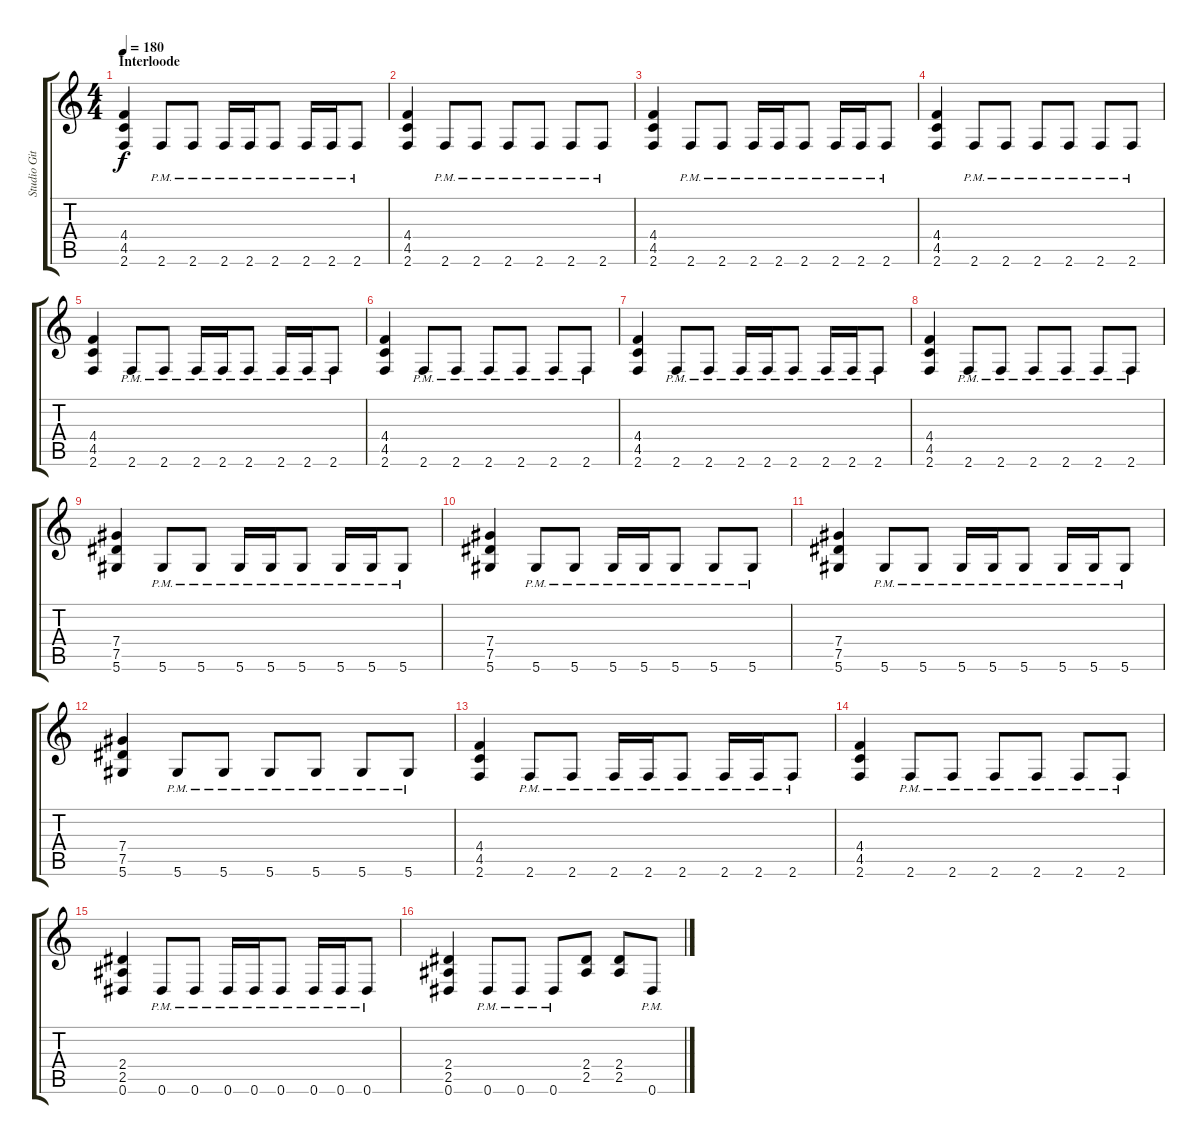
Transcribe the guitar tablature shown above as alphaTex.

\track ("Studio Gitara" "Studio Git") {instrument distortionguitar}
\staff {score tabs}
\tuning (Eb4 Bb3 Gb3 Db3 Ab2 Eb2) {hide}
\ts (4 4)
\section ("" "Interloode")
\tempo 180
\clef g2
\ks c
(4.4 4.5 2.6).4{dy f} 2.6{pm}.8 2.6{pm}.8 2.6{pm}.16 2.6{pm}.16 2.6{pm}.8 2.6{pm}.16 2.6{pm}.16 2.6{pm}.8 |
(4.4 4.5 2.6).4 2.6{pm}.8 2.6{pm}.8 2.6{pm}.8 2.6{pm}.8 2.6{pm}.8 2.6{pm}.8 |
(4.4 4.5 2.6).4 2.6{pm}.8 2.6{pm}.8 2.6{pm}.16 2.6{pm}.16 2.6{pm}.8 2.6{pm}.16 2.6{pm}.16 2.6{pm}.8 |
(4.4 4.5 2.6).4 2.6{pm}.8 2.6{pm}.8 2.6{pm}.8 2.6{pm}.8 2.6{pm}.8 2.6{pm}.8 |
(4.4 4.5 2.6).4 2.6{pm}.8 2.6{pm}.8 2.6{pm}.16 2.6{pm}.16 2.6{pm}.8 2.6{pm}.16 2.6{pm}.16 2.6{pm}.8 |
(4.4 4.5 2.6).4 2.6{pm}.8 2.6{pm}.8 2.6{pm}.8 2.6{pm}.8 2.6{pm}.8 2.6{pm}.8 |
(4.4 4.5 2.6).4 2.6{pm}.8 2.6{pm}.8 2.6{pm}.16 2.6{pm}.16 2.6{pm}.8 2.6{pm}.16 2.6{pm}.16 2.6{pm}.8 |
(4.4 4.5 2.6).4 2.6{pm}.8 2.6{pm}.8 2.6{pm}.8 2.6{pm}.8 2.6{pm}.8 2.6{pm}.8 |
(7.4 7.5 5.6).4 5.6{pm}.8 5.6{pm}.8 5.6{pm}.16 5.6{pm}.16 5.6{pm}.8 5.6{pm}.16 5.6{pm}.16 5.6{pm}.8 |
(7.4 7.5 5.6).4 5.6{pm}.8 5.6{pm}.8 5.6{pm}.16 5.6{pm}.16 5.6{pm}.8 5.6{pm}.8 5.6{pm}.8 |
(7.4 7.5 5.6).4 5.6{pm}.8 5.6{pm}.8 5.6{pm}.16 5.6{pm}.16 5.6{pm}.8 5.6{pm}.16 5.6{pm}.16 5.6{pm}.8 |
(7.4 7.5 5.6).4 5.6{pm}.8 5.6{pm}.8 5.6{pm}.8 5.6{pm}.8 5.6{pm}.8 5.6{pm}.8 |
(4.4 4.5 2.6).4 2.6{pm}.8 2.6{pm}.8 2.6{pm}.16 2.6{pm}.16 2.6{pm}.8 2.6{pm}.16 2.6{pm}.16 2.6{pm}.8 |
(4.4 4.5 2.6).4 2.6{pm}.8 2.6{pm}.8 2.6{pm}.8 2.6{pm}.8 2.6{pm}.8 2.6{pm}.8 |
(2.4 2.5 0.6).4 0.6{pm}.8 0.6{pm}.8 0.6{pm}.16 0.6{pm}.16 0.6{pm}.8 0.6{pm}.16 0.6{pm}.16 0.6{pm}.8 |
(2.4 2.5 0.6).4 0.6{pm}.8 0.6{pm}.8 0.6{pm}.8 (2.4 2.5).8 (2.4 2.5).8 0.6{pm}.8
